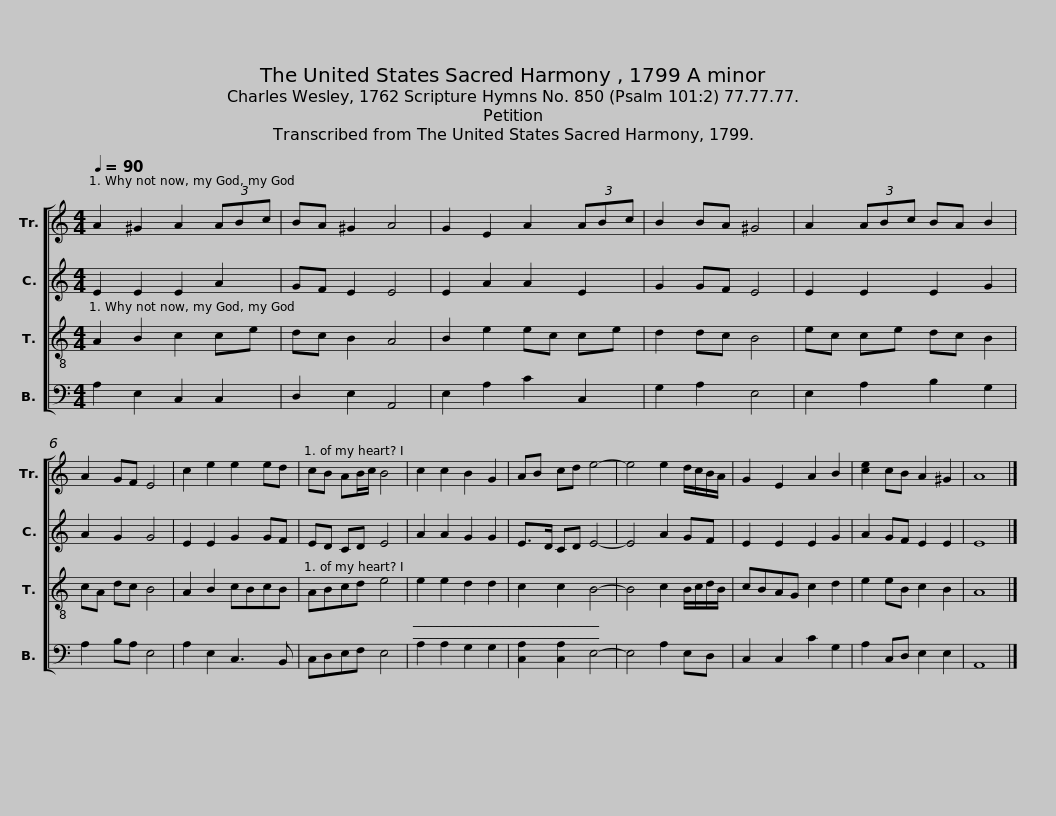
X:1
%%score [ 1 2 3 4 ]
L:1/8
Q:1/4=90
M:4/4
I:linebreak $
K:C
V:1 treble
V:2 treble
V:3 treble-8
V:4 bass
V:1
 A2 ^G2 A2 (3ABc | BA ^G2 A4 | G2 E2 A2 (3ABc | B2 BA ^G4 | A2 (3ABc BA B2 | %5
 A2 GF E4 |$ c2 e2 e2 ed |$ cB AB/c/ B4 | c2 c2 B2 G2 | AB cd e4- | %10
 e4 e2 d/c/B/A/ | G2 E2 A2 B2 | [ce]2 cB A2 ^G2 | A8 |] %14
V:2
 E2 E2 E2 A2 | GF E2 E4 | E2 A2 A2 E2 | G2 GF E4 | E2 E2 E2 G2 | %5
 A2 G2 G4 |$ E2 E2 G2 GF |$ ED CD E4 | A2 A2 G2 G2 | E>D CD E4- | %10
 E4 A2 GF | E2 E2 E2 G2 | A2 GF E2 E2 | E8 |] %14
V:3
 A2 B2 c2 ce | dc B2 A4 | B2 e2 ec ce | d2 dc B4 | ec ce dc B2 | %5
 cA dc B4 |$ A2 B2 cBcB |$ ABcd e4 | e2 e2 d2 d2 | c2 c2 B4- | %10
 B4 c2 B/c/d/B/ | cBAG c2 d2 | e2 eB c2 B2 | A8 |] %14
V:4
 A,2 E,2 C,2 C,2 | D,2 E,2 A,,4 | E,2 A,2 C2 C,2 | G,2 A,2 E,4 | E,2 A,2 B,2 G,2 | %5
 A,2 B,A, E,4 |$ A,2 E,2 C,3 B,, |$ C,D,E,F, E,4 | A,2 A,2 G,2 G,2 | [C,A,]2 [C,A,]2 E,4- | %10
 E,4 A,2 E,D, | C,2 C,2 C2 G,2 | A,2 C,D, E,2 E,2 | A,,8 |] %14
